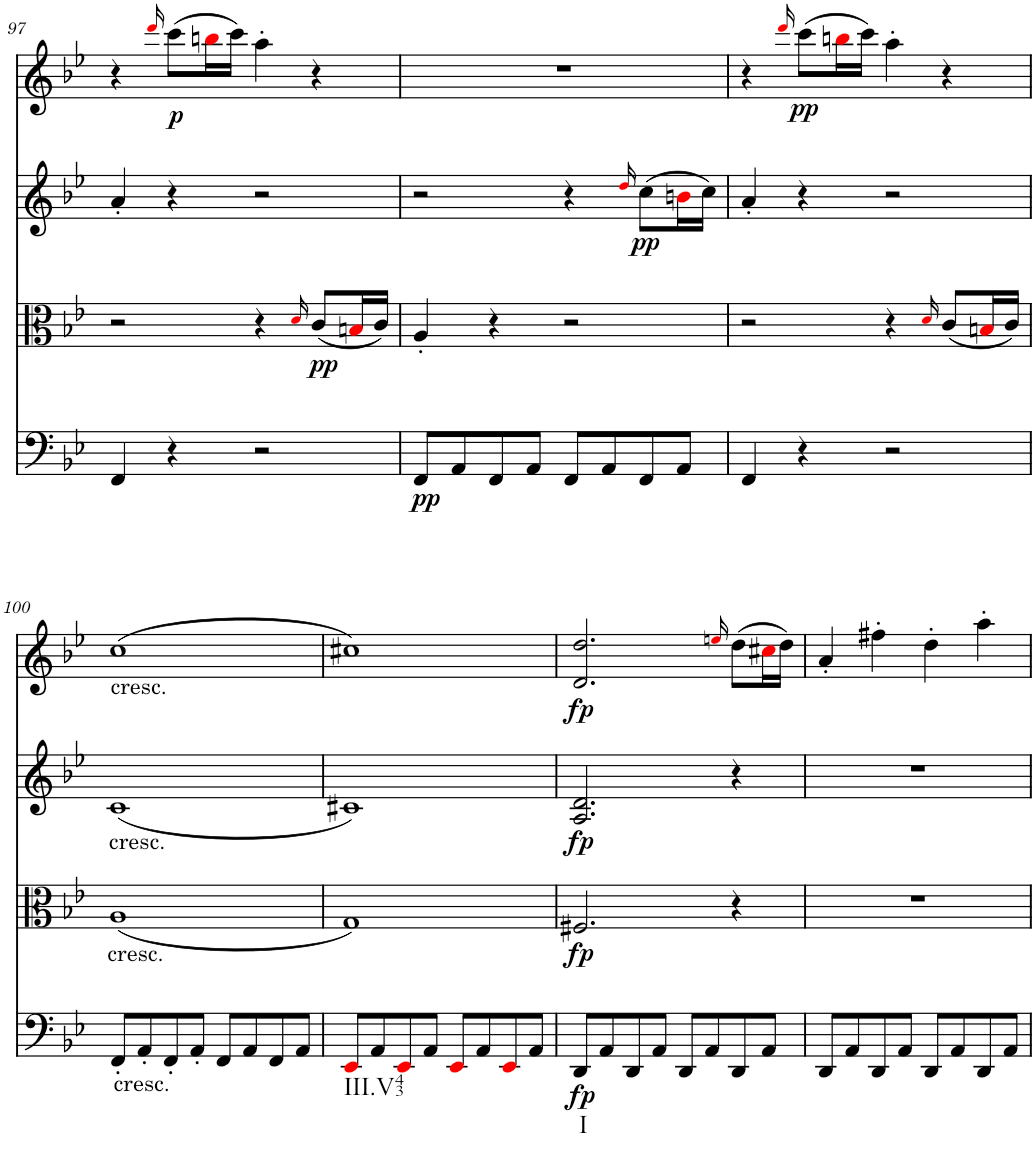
**kern	**dynam	**kern	**dynam	**kern	**dynam	**kern	**dynam
*part4	*part4	*part3	*part3	*part2	*part2	*part1	*part1
*staff4	*staff4	*staff3	*staff3	*staff2	*staff2	*staff1	*staff1
*I"Violoncello	*	*I"Viola	*	*I"Violin II	*	*I"Violin I	*
*I'Vc	*	*I'Vla	*	*I'Vln	*	*I'Vln	*
!!LO:PB:g=z
*clefF4	*	*clefC3	*	*clefG2	*	*clefG2	*
*k[b-e-]	*	*k[b-e-]	*	*k[b-e-]	*	*k[b-e-]	*
*B-:	*	*B-:	*	*B-:	*	*B-:	*
*M2/2	*	*M2/2	*	*M2/2	*	*M2/2	*
=97	=97	=97	=97	=97	=97	=97	=97
4FF/	.	2r	.	4a'/	.	4r	.
.	.	.	.	.	.	16qdddi/	.
!	!	!	!	!	!	!	!LO:DY:b
4r	.	.	.	4r	.	(8ccc\L	p
.	.	.	.	.	.	16bbni\L	.
.	.	.	.	.	.	16ccc\JJ)	.
2r	.	4r	.	2r	.	4aa'\	.
.	.	16qdi/	.	.	.	.	.
!	!	!	!LO:DY:b	!	!	!	!
.	.	(8c/L	pp	.	.	4r	.
.	.	16Bni/L	.	.	.	.	.
.	.	16c/JJ)	.	.	.	.	.
=98	=98	=98	=98	=98	=98	=98	=98
!	!LO:DY:b	!	!	!	!	!	!
8FF/L	pp	4A'/	.	2r	.	1r	.
8AA/	.	.	.	.	.	.	.
8FF/	.	4r	.	.	.	.	.
8AA/J	.	.	.	.	.	.	.
8FF/L	.	2r	.	4r	.	.	.
8AA/	.	.	.	.	.	.	.
.	.	.	.	16qddi/	.	.	.
!	!	!	!	!	!LO:DY:b	!	!
8FF/	.	.	.	(8cc\L	pp	.	.
8AA/J	.	.	.	16bni\L	.	.	.
.	.	.	.	16cc\JJ)	.	.	.
=99	=99	=99	=99	=99	=99	=99	=99
4FF/	.	2r	.	4a'/	.	4r	.
.	.	.	.	.	.	16qdddi/	.
!	!	!	!	!	!	!	!LO:DY:b
4r	.	.	.	4r	.	(8ccc\L	pp
.	.	.	.	.	.	16bbni\L	.
.	.	.	.	.	.	16ccc\JJ)	.
2r	.	4r	.	2r	.	4aa'\	.
.	.	16qdi/	.	.	.	.	.
.	.	(8c/L	.	.	.	4r	.
.	.	16Bni/L	.	.	.	.	.
.	.	16c/JJ)	.	.	.	.	.
!!LO:LB:g=z
=100	=100	=100	=100	=100	=100	=100	=100
!	!	!	!	!	!	!LO:TX:b:t=cresc.	!
!	!	!	!	!LO:TX:b:t=cresc.	!	!	!
!	!	!LO:TX:b:t=cresc.	!	!	!	!	!
!LO:TX:b:t=cresc.	!	!	!	!	!	!	!
8FF'/L	.	(1A	.	(1c	.	(1cc	.
8AA'/	.	.	.	.	.	.	.
8FF'/	.	.	.	.	.	.	.
8AA'/J	.	.	.	.	.	.	.
8FF/L	.	.	.	.	.	.	.
8AA/	.	.	.	.	.	.	.
8FF/	.	.	.	.	.	.	.
8AA/J	.	.	.	.	.	.	.
=101	=101	=101	=101	=101	=101	=101	=101
!LO:TX:b:t=III.V43	!	!	!	!	!	!	!
8EE-i/L	.	1G)	.	1c#X)	.	1cc#X)	.
8AA/	.	.	.	.	.	.	.
8EE-i/	.	.	.	.	.	.	.
8AA/J	.	.	.	.	.	.	.
8EE-i/L	.	.	.	.	.	.	.
8AA/	.	.	.	.	.	.	.
8EE-i/	.	.	.	.	.	.	.
8AA/J	.	.	.	.	.	.	.
=102	=102	=102	=102	=102	=102	=102	=102
!LO:TX:b:t=I	!	!	!	!	!	!	!
!	!LO:DY:b	!	!LO:DY:b	!	!	!	!
!	!	!	!LO:DY:n=1:a	!	!	!	!LO:DY:b
8DD/L	fp	2.F#X/	fp fp	2.A/ 2.d/	.	2.d/ 2.dd/	fp
8AA/	.	.	.	.	.	.	.
8DD/	.	.	.	.	.	.	.
8AA/J	.	.	.	.	.	.	.
8DD/L	.	.	.	.	.	.	.
8AA/	.	.	.	.	.	.	.
.	.	.	.	.	.	16qeeni/	.
8DD/	.	4r	.	4r	.	(8dd\L	.
8AA/J	.	.	.	.	.	16cc#Xi\L	.
.	.	.	.	.	.	16dd\JJ)	.
=103	=103	=103	=103	=103	=103	=103	=103
8DD/L	.	1r	.	1r	.	4a'/	.
8AA/	.	.	.	.	.	.	.
8DD/	.	.	.	.	.	4ff#X'\	.
8AA/J	.	.	.	.	.	.	.
8DD/L	.	.	.	.	.	4dd'\	.
8AA/	.	.	.	.	.	.	.
8DD/	.	.	.	.	.	4aa'\	.
8AA/J	.	.	.	.	.	.	.
=	=	=	=	=	=	=	=
*-	*-	*-	*-	*-	*-	*-	*-
